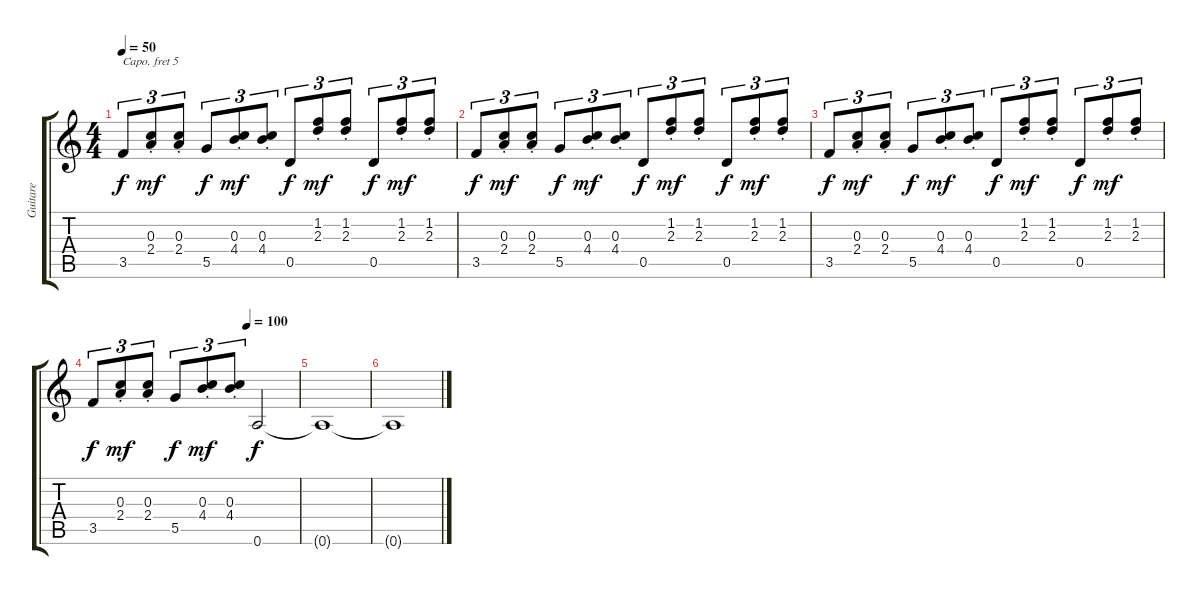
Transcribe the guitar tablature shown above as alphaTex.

\track ("Guitare" "Guitare") {instrument acousticguitarnylon}
\staff {score tabs}
\capo 5
\tuning (E4 B3 G3 D3 A2 E2) {hide}
\ts (4 4)
\tempo 50
\clef g2
\ks c
3.5.8{tu (3 2) dy f} (0.3{st} 2.4).8{tu (3 2) dy mf} (0.3{st} 2.4).8{tu (3 2)} 5.5.8{tu (3 2) dy f} (0.3{st} 4.4).8{tu (3 2) dy mf} (0.3{st} 4.4).8{tu (3 2)} 0.5.8{tu (3 2) dy f} (1.2{st} 2.3).8{tu (3 2) dy mf} (1.2{st} 2.3).8{tu (3 2)} 0.5.8{tu (3 2) dy f} (1.2{st} 2.3).8{tu (3 2) dy mf} (1.2{st} 2.3).8{tu (3 2)} |
3.5.8{tu (3 2) dy f} (0.3{st} 2.4).8{tu (3 2) dy mf} (0.3{st} 2.4).8{tu (3 2)} 5.5.8{tu (3 2) dy f} (0.3{st} 4.4).8{tu (3 2) dy mf} (0.3{st} 4.4).8{tu (3 2)} 0.5.8{tu (3 2) dy f} (1.2{st} 2.3).8{tu (3 2) dy mf} (1.2{st} 2.3).8{tu (3 2)} 0.5.8{tu (3 2) dy f} (1.2{st} 2.3).8{tu (3 2) dy mf} (1.2{st} 2.3).8{tu (3 2)} |
3.5.8{tu (3 2) dy f} (0.3{st} 2.4).8{tu (3 2) dy mf} (0.3{st} 2.4).8{tu (3 2)} 5.5.8{tu (3 2) dy f} (0.3{st} 4.4).8{tu (3 2) dy mf} (0.3{st} 4.4).8{tu (3 2)} 0.5.8{tu (3 2) dy f} (1.2{st} 2.3).8{tu (3 2) dy mf} (1.2{st} 2.3).8{tu (3 2)} 0.5.8{tu (3 2) dy f} (1.2{st} 2.3).8{tu (3 2) dy mf} (1.2{st} 2.3).8{tu (3 2)} |
\tempo (100 0.75)
3.5.8{tu (3 2) dy f} (0.3{st} 2.4).8{tu (3 2) dy mf} (0.3{st} 2.4).8{tu (3 2)} 5.5.8{tu (3 2) dy f} (0.3{st} 4.4).8{tu (3 2) dy mf} (0.3{st} 4.4).8{tu (3 2)} 0.6.2{dy f} |
0.6{t}.1 |
0.6{t}.1
